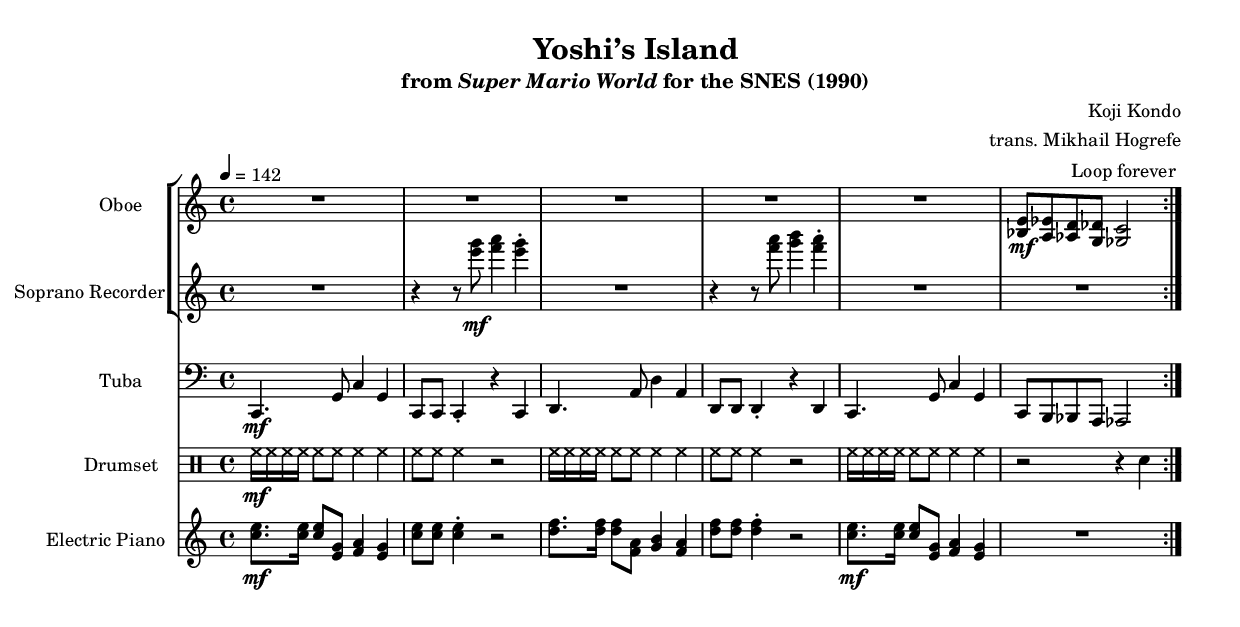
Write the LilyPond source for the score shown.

\version "2.24.3"
#(set-global-staff-size 16)

\paper {
  left-margin = 0.6\in
}

\book {
    \header {
        title = "Yoshi’s Island"
        subtitle = \markup { "from" {\italic "Super Mario World"} "for the SNES (1990)" }
        composer = "Koji Kondo"
        arranger = "trans. Mikhail Hogrefe"
    }

    \score {
        {
            <<
                \new StaffGroup <<
                    \new Staff \relative c' {                 
                        \set Staff.instrumentName = "Oboe"
                        \set Staff.shortInstrumentName = "Ob."  
\key c \major
\tempo 4 = 142
                            \repeat volta 2 {
R1*5
<bes e>8\mf <a ees'> <aes d> <g des'> <ges c>2 |
                            }
\once \override Score.RehearsalMark.self-alignment-X = #RIGHT
\mark \markup { \fontsize #-2 "Loop forever" }
                    }

                    \new Staff \relative c''' {                 
                        \set Staff.instrumentName = "Soprano Recorder"
                        \set Staff.shortInstrumentName = "S. Rec."  
\key c \major
R1 |
r4 r8 <e g>\mf <f a>4 <e g>-. |
R1 |
r4 r8 <f a> <g b>4 <f a>-. |
R1*2
                    }
                >>

                \new Staff \relative c, {                 
                    \set Staff.instrumentName = "Tuba"
                    \set Staff.shortInstrumentName = "Tba."  
\key c \major
\clef bass
c4.\mf g'8 c4 g |
c,8 c c4-. r c |
d4. a'8 d4 a |
d,8 d d4-. r d |
c4. g'8 c4 g |
c,8 b bes a aes2 |
                }

                \new DrumStaff {
                    \drummode {
                        \set Staff.instrumentName="Drumset"
                        \set Staff.shortInstrumentName="D. Set"
hh16\mf hh hh hh hh8 hh hh4 hh |
hh8 hh hh4 r2 |
hh16 hh hh hh hh8 hh hh4 hh |
hh8 hh hh4 r2 |
hh16 hh hh hh hh8 hh hh4 hh |
r2 r4 sn |
                        }
                }

                \new Staff \relative c'' {                 
                    \set Staff.instrumentName = "Electric Piano"
                    \set Staff.shortInstrumentName = "El. Pno."  
\key c \major
<c e>8.\mf 16 8 <e, g> <f a>4 <e g> |
<c' e>8 8 4-. r2 |
<d f>8. 16 8 <f, a> <g b>4 <f a> | |
<d' f>8 8 4-. r2 |
<c e>8.\mf 16 8 <e, g> <f a>4 <e g> |
R1 |
                }
            >>
        }
        \layout {
            \context {
                \Staff
                \RemoveEmptyStaves
            }
            \context {
                \DrumStaff
                \RemoveEmptyStaves
            }
        }
    }
}
